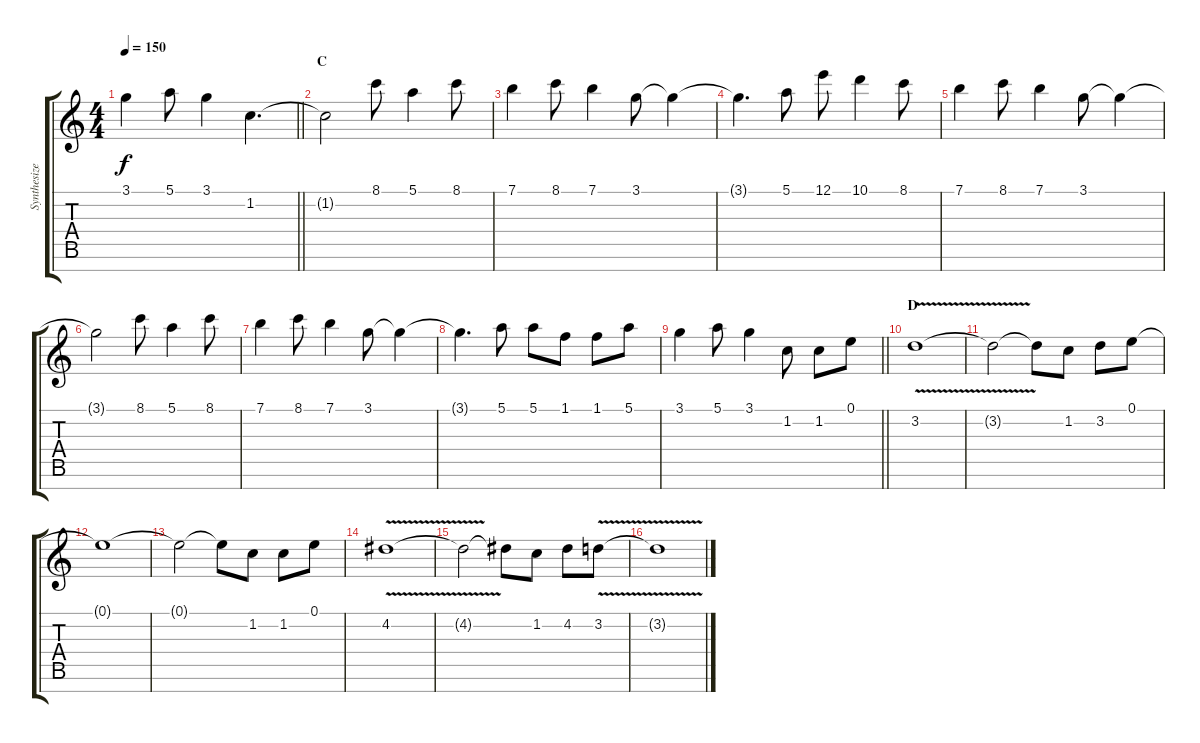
\track ("Synthesizer I" "Synthesize") {instrument ocarina}
\staff {score tabs}
\tuning (E5 B4 G4 D4 A3 E3 B2) {hide}
\ts (4 4)
\tempo 150
\clef g2
\barLineRight lightlight
\ks c
3.1.4{dy f} 5.1.8 3.1.4 1.2.4{d} |
\section ("" "C")
1.2{t}.2 8.1.8 5.1.4 8.1.8 |
7.1.4 8.1.8 7.1.4 3.1.8 3.1{t}.4 |
3.1{t}.4{d} 5.1.8 12.1.8 10.1.4 8.1.8 |
7.1.4 8.1.8 7.1.4 3.1.8 3.1{t}.4 |
3.1{t}.2 8.1.8 5.1.4 8.1.8 |
7.1.4 8.1.8 7.1.4 3.1.8 3.1{t}.4 |
3.1{t}.4{d} 5.1.8 5.1.8 1.1.8 1.1.8 5.1.8 |
\barLineRight lightlight
3.1.4 5.1.8 3.1.4 1.2.8 1.2.8 0.1.8 |
\section ("" "D")
3.2{v}.1 |
3.2{t}.2 3.2{t}.8 1.2.8 3.2.8 0.1.8 |
0.1{t}.1 |
0.1{t}.2 0.1{t}.8 1.2.8 1.2.8 0.1.8 |
4.2{v}.1 |
4.2{t}.2 4.2{t}.8 1.2.8 4.2.8 3.2{v}.8 |
3.2{t}.1
